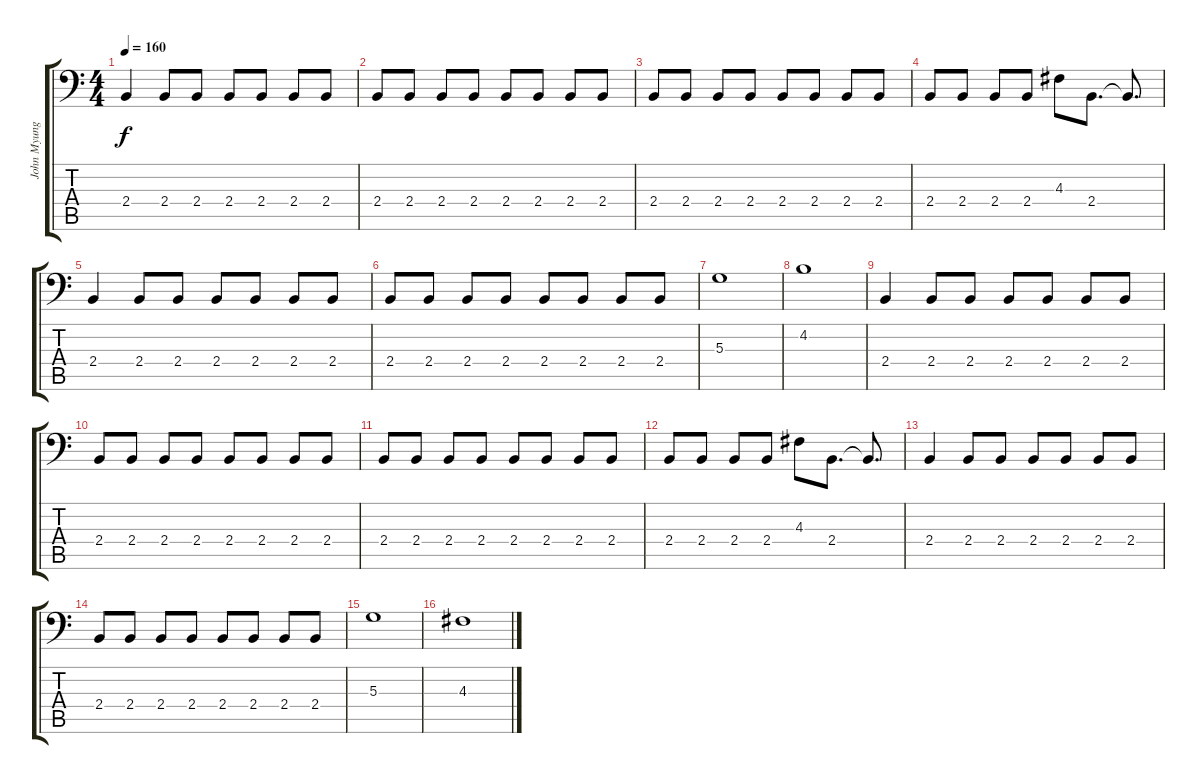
\track ("John Myung" "John Myung") {instrument electricbassfinger}
\staff {score tabs}
\tuning (C3 G2 D2 A1 E1 B0) {hide}
\ts (4 4)
\tempo 160
\clef f4
\ks c
2.4.4{dy f} 2.4.8 2.4.8 2.4.8 2.4.8 2.4.8 2.4.8 |
2.4.8 2.4.8 2.4.8 2.4.8 2.4.8 2.4.8 2.4.8 2.4.8 |
2.4.8 2.4.8 2.4.8 2.4.8 2.4.8 2.4.8 2.4.8 2.4.8 |
2.4.8 2.4.8 2.4.8 2.4.8 4.3.8 2.4.8{d} 2.4{t}.8{d} |
2.4.4 2.4.8 2.4.8 2.4.8 2.4.8 2.4.8 2.4.8 |
2.4.8 2.4.8 2.4.8 2.4.8 2.4.8 2.4.8 2.4.8 2.4.8 |
5.3.1 |
4.2.1 |
2.4.4 2.4.8 2.4.8 2.4.8 2.4.8 2.4.8 2.4.8 |
2.4.8 2.4.8 2.4.8 2.4.8 2.4.8 2.4.8 2.4.8 2.4.8 |
2.4.8 2.4.8 2.4.8 2.4.8 2.4.8 2.4.8 2.4.8 2.4.8 |
2.4.8 2.4.8 2.4.8 2.4.8 4.3.8 2.4.8{d} 2.4{t}.8{d} |
2.4.4 2.4.8 2.4.8 2.4.8 2.4.8 2.4.8 2.4.8 |
2.4.8 2.4.8 2.4.8 2.4.8 2.4.8 2.4.8 2.4.8 2.4.8 |
5.3.1 |
4.3.1
